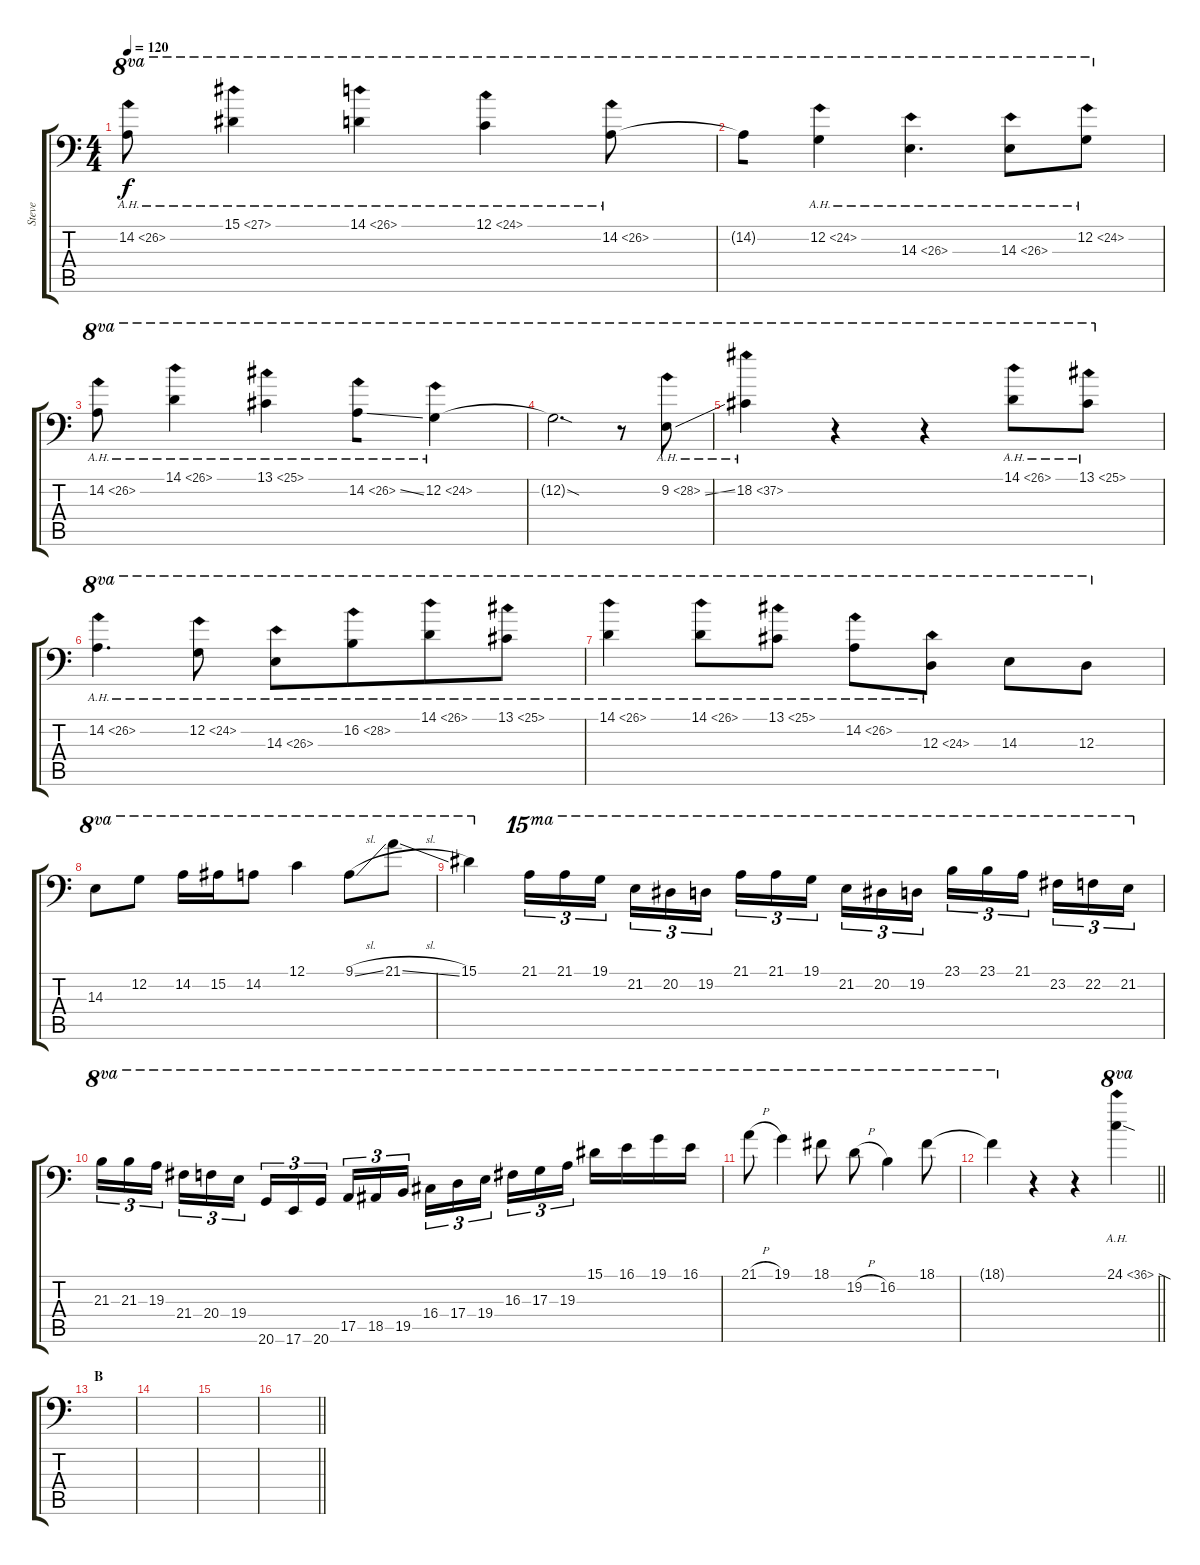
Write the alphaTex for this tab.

\track ("Steve" "Steve") {instrument electricbassfinger}
\staff {score tabs}
\tuning (C3 G2 D2 A1 E1 B0) {hide}
\ts (4 4)
\tempo 120
\clef f4
\ks c
14.2{ah 12}.8{ot 8va dy f} 15.1{ah 12}.4{ot 8va} 14.1{ah 12}.4{ot 8va} 12.1{ah 12}.4{ot 8va} 14.2{ah 12}.8{ot 8va} |
14.2{t}.8{ot 8va beam merge} 12.2{ah 12}.4{ot 8va} 14.3{ah 12}.4{d ot 8va} 14.3{ah 12}.8{ot 8va beam merge} 12.2{ah 12}.8{ot 8va} |
14.2{ah 12}.8{ot 8va} 14.1{ah 12}.4{ot 8va} 13.1{ah 12}.4{ot 8va} 14.2{ah 12 ss}.8{ot 8va beam merge} 12.2{ah 12}.4{ot 8va} |
12.2{sod t}.2{d ot 8va} r.8{ot 8va} 9.2{ah 19 ss}.8{ot 8va} |
18.2{ah 19}.4{ot 8va} r.4{ot 8va} r.4{ot 8va} 14.1{ah 12}.8{ot 8va} 13.1{ah 12}.8{ot 8va} |
14.2{ah 12}.4{d ot 8va} 12.2{ah 12}.8{ot 8va} 14.3{ah 12}.8{ot 8va} 16.2{ah 12}.8{ot 8va beam merge} 14.1{ah 12}.8{ot 8va} 13.1{ah 12}.8{ot 8va} |
14.1{ah 12}.4{ot 8va beam merge} 14.1{ah 12}.8{ot 8va} 13.1{ah 12}.8{ot 8va} 14.2{ah 12}.8{ot 8va} 12.3{ah 12}.8{ot 8va} 14.3.8{ot 8va} 12.3.8{ot 8va} |
14.3.8{ot 8va} 12.2.8{ot 8va} 14.2.16{ot 8va} 15.2.16{ot 8va} 14.2.8{ot 8va} 12.1.4{ot 8va} 9.1{sl}.8{ot 8va} 21.1{sl}.8{ot 8va} |
15.1.4{ot 8va} 21.1.16{tu (3 2) ot 15ma} 21.1.16{tu (3 2) ot 15ma} 19.1.16{tu (3 2) ot 15ma beam splitsecondary} 21.2.16{tu (3 2) ot 15ma} 20.2.16{tu (3 2) ot 15ma} 19.2.16{tu (3 2) ot 15ma} 21.1.16{tu (3 2) ot 15ma} 21.1.16{tu (3 2) ot 15ma} 19.1.16{tu (3 2) ot 15ma beam splitsecondary} 21.2.16{tu (3 2) ot 15ma} 20.2.16{tu (3 2) ot 15ma} 19.2.16{tu (3 2) ot 15ma} 23.1.16{tu (3 2) ot 15ma} 23.1.16{tu (3 2) ot 15ma} 21.1.16{tu (3 2) ot 15ma beam splitsecondary} 23.2.16{tu (3 2) ot 15ma} 22.2.16{tu (3 2) ot 15ma} 21.2.16{tu (3 2) ot 15ma} |
21.3.16{tu (3 2) ot 8va} 21.3.16{tu (3 2) ot 8va} 19.3.16{tu (3 2) ot 8va beam splitsecondary} 21.4.16{tu (3 2) ot 8va} 20.4.16{tu (3 2) ot 8va} 19.4.16{tu (3 2) ot 8va} 20.6.16{tu (3 2) ot 8va} 17.6.16{tu (3 2) ot 8va} 20.6.16{tu (3 2) ot 8va beam splitsecondary} 17.5.16{tu (3 2) ot 8va} 18.5.16{tu (3 2) ot 8va} 19.5.16{tu (3 2) ot 8va} 16.4.16{tu (3 2) ot 8va} 17.4.16{tu (3 2) ot 8va} 19.4.16{tu (3 2) ot 8va beam splitsecondary} 16.3.16{tu (3 2) ot 8va} 17.3.16{tu (3 2) ot 8va} 19.3.16{tu (3 2) ot 8va} 15.1.16{ot 8va} 16.1.16{ot 8va} 19.1.16{ot 8va} 16.1.16{ot 8va} |
21.1{h}.8{ot 8va} 19.1.4{ot 8va} 18.1.8{ot 8va} 19.2{h}.8{ot 8va} 16.2.4{ot 8va} 18.1.8{ot 8va} |
\barLineRight lightlight
18.1{t}.4{ot 8va} r.4 r.4 24.1{ah 12 sod}.4{ot 8va} |
\section ("" "B")
|
|
|
\barLineRight lightlight
